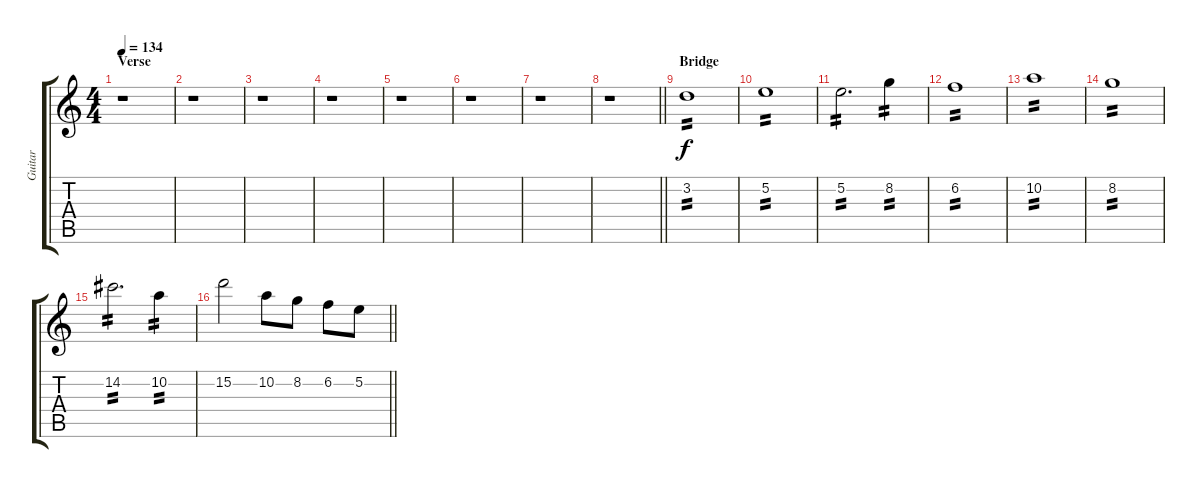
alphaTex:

\track ("Guitar" "Guitar") {instrument distortionguitar}
\staff {score tabs}
\tuning (E4 B3 G3 D3 A2 E2) {hide}
\ts (4 4)
\section ("" "Verse")
\tempo 134
\clef g2
\ks c
r.1{dy f} |
r.1 |
r.1 |
r.1 |
r.1 |
r.1 |
r.1 |
\barLineRight lightlight
r.1 |
\section ("" "Bridge")
3.2.1{tp 2} |
5.2.1{tp 2} |
5.2.2{d tp 2} 8.2.4{tp 2} |
6.2.1{tp 2} |
10.2.1{tp 2} |
8.2.1{tp 2} |
14.2.2{d tp 2} 10.2.4{tp 2} |
\barLineRight lightlight
15.2.2 10.2.8 8.2.8 6.2.8 5.2.8
